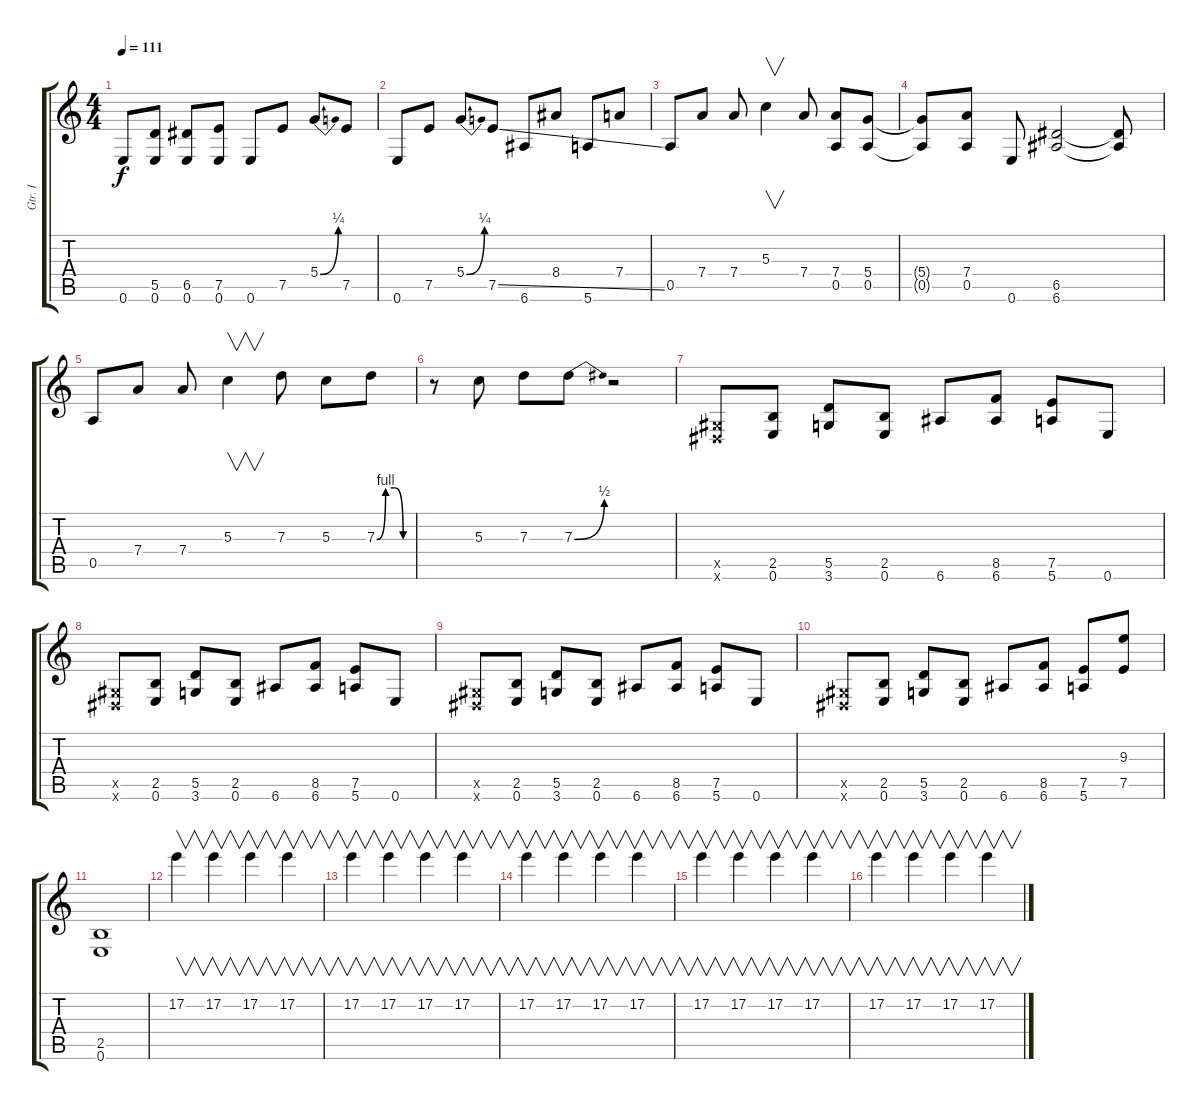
\track ("Gtr. I" "Gtr. I") {instrument distortionguitar}
\staff {score tabs}
\tuning (E4 B3 G3 D3 A2 E2) {hide}
\ts (4 4)
\tempo 111
\clef g2
\ks c
0.6.8{dy f} (5.5 0.6).8 (6.5 0.6).8 (7.5 0.6).8 0.6.8 7.5.8 5.4{be (bend 0 0 60 1)}.8 7.5.8 |
0.6.8 7.5.8 5.4{be (bend 0 0 60 1)}.8 7.5{ss}.8 6.6.8 8.4.8 5.6.8 7.4.8 |
0.5.8 7.4.8 7.4.8 5.3.4{v} 7.4.8 (7.4 0.5).8 (5.4 0.5).8 |
(5.4{t} 0.5{t}).8 (7.4 0.5).8 0.6.8 (6.5 6.6).2 (6.5{t} 6.6{t}).8 |
0.5.8 7.4.8 7.4.8 5.3.4{v} 7.3.8 5.3.8 7.3{be (custom 0 0 15 4 30 4 45 0 60 0)}.8 |
r.8 5.3.8 7.3.8 7.3{be (bend 0 0 60 2)}.8 r.2 |
(-1.5{x} -1.6{x}).8 (2.5 0.6).8 (5.5 3.6).8 (2.5 0.6).8 6.6.8 (8.5 6.6).8 (7.5 5.6).8 0.6.8 |
(-1.5{x} -1.6{x}).8 (2.5 0.6).8 (5.5 3.6).8 (2.5 0.6).8 6.6.8 (8.5 6.6).8 (7.5 5.6).8 0.6.8 |
(-1.5{x} -1.6{x}).8 (2.5 0.6).8 (5.5 3.6).8 (2.5 0.6).8 6.6.8 (8.5 6.6).8 (7.5 5.6).8 0.6.8 |
(-1.5{x} -1.6{x}).8 (2.5 0.6).8 (5.5 3.6).8 (2.5 0.6).8 6.6.8 (8.5 6.6).8 (7.5 5.6).8 (9.3 7.5).8 |
(2.5 0.6).1 |
17.2.4{v} 17.2.4{v} 17.2.4{v} 17.2.4{v} |
17.2.4{v} 17.2.4{v} 17.2.4{v} 17.2.4{v} |
17.2.4{v} 17.2.4{v} 17.2.4{v} 17.2.4{v} |
17.2.4{v} 17.2.4{v} 17.2.4{v} 17.2.4{v} |
17.2.4{v} 17.2.4{v} 17.2.4{v} 17.2.4{v}
